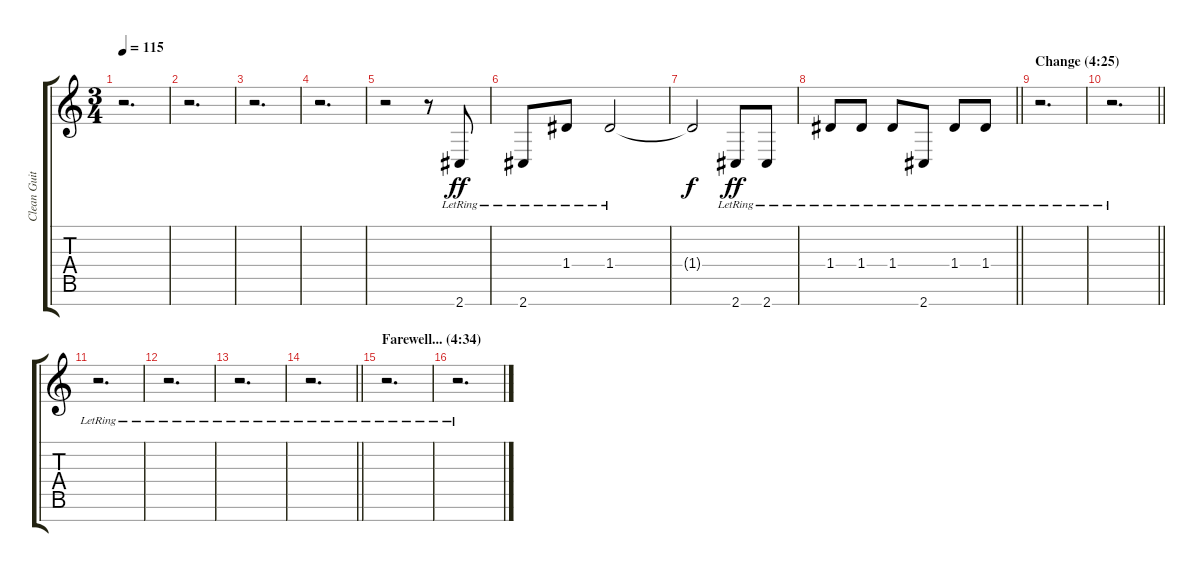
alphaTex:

\track ("Clean Guitar" "Clean Guit") {instrument electricguitarclean}
\staff {score tabs}
\tuning (E4 B3 G3 D3 A2 E2 B1) {hide}
\ts (3 4)
\tempo 115
\clef g2
\ks c
r.2{d dy f} |
r.2{d} |
r.2{d} |
r.2{d} |
r.2 r.8 2.7{lr}.8{dy ff} |
2.7{lr}.8 1.4{lr}.8 1.4{lr}.2 |
1.4{t}.2{dy f} 2.7{lr}.8{dy ff} 2.7{lr}.8 |
\barLineRight lightlight
1.4{lr}.8 1.4{lr}.8 1.4{lr}.8 2.7{lr}.8 1.4{lr}.8 1.4{lr}.8 |
\section ("" "Change (4:25)")
r.2{d} |
\barLineRight lightlight
r.2{d} |
r.2{d} |
r.2{d} |
r.2{d} |
\barLineRight lightlight
r.2{d} |
\section ("" "Farewell... (4:34)")
r.2{d} |
r.2{d}
